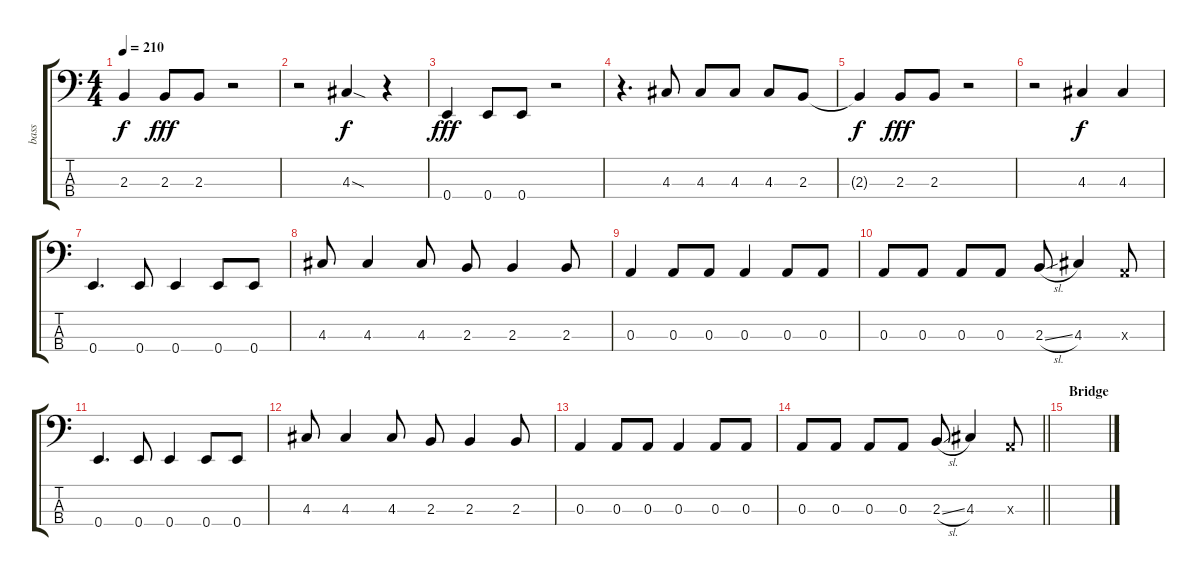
\track ("bass" "bass") {instrument electricbassfinger}
\staff {score tabs}
\tuning (G2 D2 A1 E1) {hide}
\ts (4 4)
\tempo 210
\clef f4
\ks c
2.3{t}.4{dy f} 2.3.8{dy fff} 2.3.8 r.2 |
r.2 4.3{sod}.4{dy f} r.4 |
0.4.4{dy fff} 0.4.8 0.4.8 r.2 |
r.4{d} 4.3.8 4.3.8 4.3.8 4.3.8 2.3.8 |
2.3{t}.4{dy f} 2.3.8{dy fff} 2.3.8 r.2 |
r.2 4.3.4{dy f} 4.3.4 |
0.4.4{d} 0.4.8 0.4.4 0.4.8 0.4.8 |
4.3.8 4.3.4 4.3.8 2.3.8 2.3.4 2.3.8 |
0.3.4 0.3.8 0.3.8 0.3.4 0.3.8 0.3.8 |
0.3.8 0.3.8 0.3.8 0.3.8 2.3{sl}.8 4.3.4 0.3{x}.8 |
0.4.4{d} 0.4.8 0.4.4 0.4.8 0.4.8 |
4.3.8 4.3.4 4.3.8 2.3.8 2.3.4 2.3.8 |
0.3.4 0.3.8 0.3.8 0.3.4 0.3.8 0.3.8 |
\barLineRight lightlight
0.3.8 0.3.8 0.3.8 0.3.8 2.3{sl}.8 4.3.4 0.3{x}.8 |
\section ("" "Bridge")
